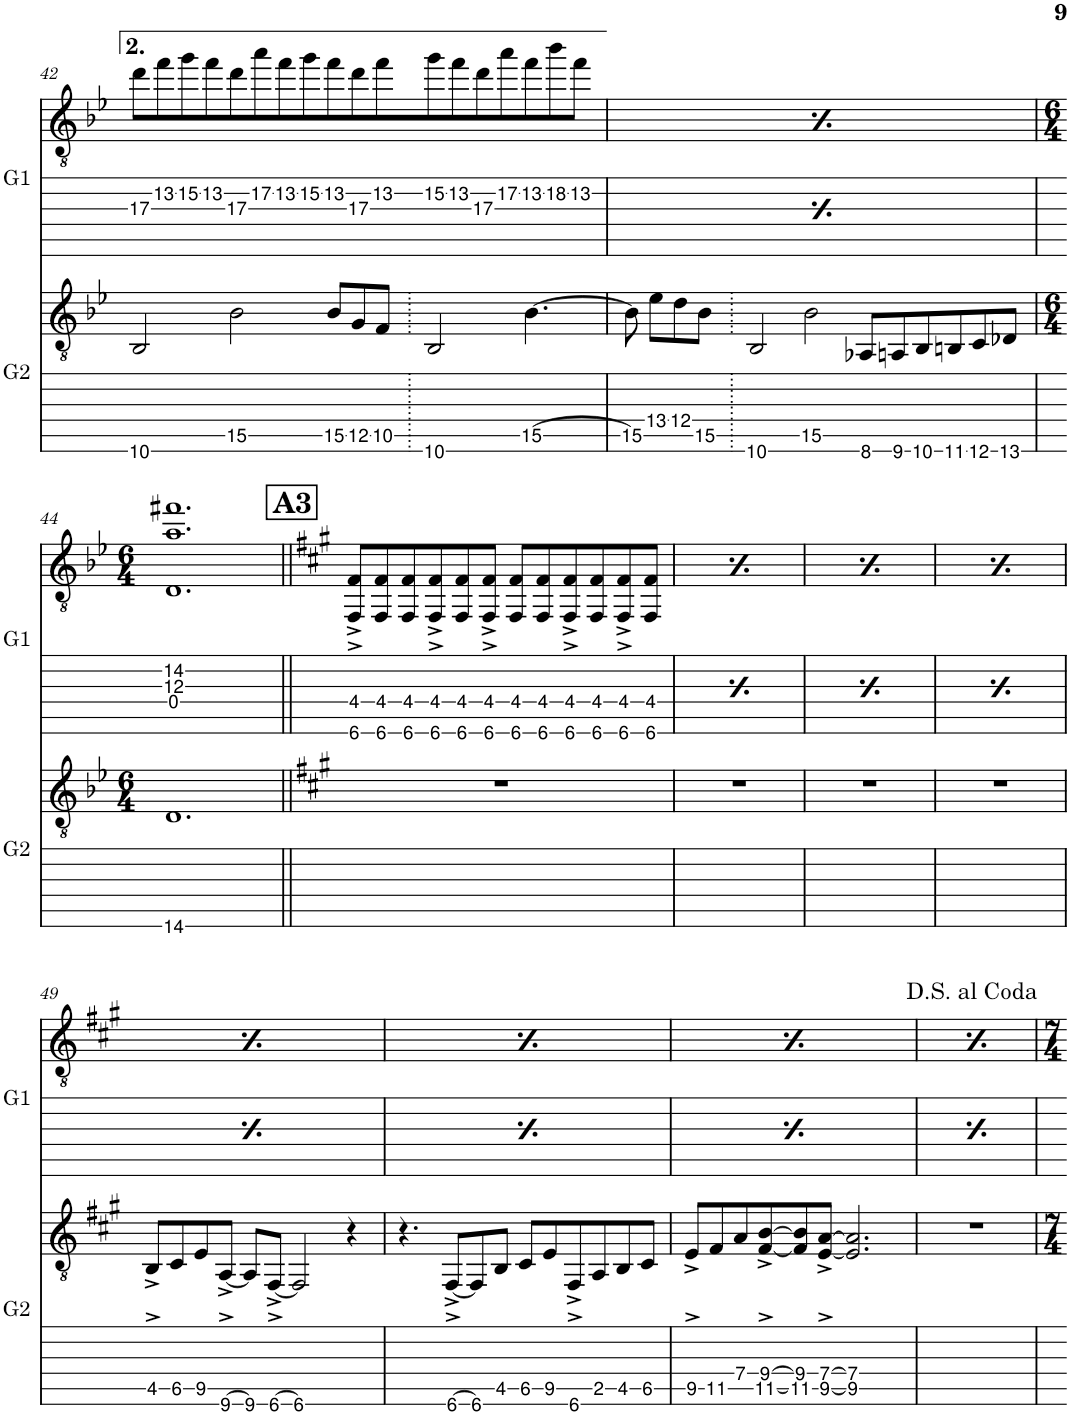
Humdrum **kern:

**kern	**kern	**kern	**kern
*part2	*part2	*part1	*part1
*staff4	*staff3	*staff2	*staff1
*I"G2	*	*I"G1	*
*I'G2	*	*I'G1	*
!!LO:PB:g=z
*	*clefGv2	*	*clefGv2
*k[b-e-]	*k[b-e-]	*k[b-e-]	*k[b-e-]
*M9/4	*M9/4	*M9/4	*M9/4
=42.	=42.	=42	=42
2BB-X	2BB-/	8ddL	8dd\L
.	.	8ff	8ff\
.	.	8gg	8gg\
.	.	8ff	8ff\
2B-X	2B-\	8dd	8dd\
.	.	8aaJ	8aa\
.	.	8ffL	8ff\
.	.	8gg	8gg\
8B-L	8B-/L	8ff	8ff\
8G	8G/	8dd	8dd\
8FJ	8F/J	8ff	8ff\
2BB-	2BB-/	8ggJ	8gg\
.	.	8ffL	8ff\
.	.	8dd	8dd\
.	.	8aa	8aa\
[4.B-	[4.B-\	8ff	8ff\
.	.	8bb-	8bb-\
.	.	8ffJ	8ff\J
=43.	=43.	=43	=43
8B-L]	8B-\]	8ddL	8dd\L
8e-	8e-\L	8ff	8ff\
8d	8d\	8gg	8gg\
8B-J	8B-\J	8ff	8ff\
2BB-X	2BB-/	8dd	8dd\
.	.	8aaJ	8aa\
.	.	8ffL	8ff\
.	.	8gg	8gg\
2B-	2B-\	8ff	8ff\
.	.	8dd	8dd\
.	.	8ff	8ff\
.	.	8ggJ	8gg\
8AA-L	8AA-X/L	8ffL	8ff\
8AA	8AAn/	8dd	8dd\
8BB-	8BB-/	8aa	8aa\
8BB	8BBn/	8ff	8ff\
8C	8C/	8bb-	8bb-\
8D-J	8D-X/J	8ffJ	8ff\J
!!LO:LB:g=z
=44	=44	=44	=44
*M6/4	*M6/4	*M6/4	*M6/4
1.D	1.D	1.D 1.a 1.ff#X	1.D 1.a 1.ff#X
!!LO:REH:place=s1:a:B:cj:fs=14:t=A3
=45||	=45||	=45||	=45||
*k[f#c#g#]	*k[f#c#g#]	*k[f#c#g#]	*k[f#c#g#]
1.r	1.r	8FF#X^\ 8F#X^\L	8FF#/^ 8F#/^L
.	.	8FF#\ 8F#\	8FF#/ 8F#/
.	.	8FF#\ 8F#\	8FF#/ 8F#/
.	.	8FF#^\ 8F#^\	8FF#/^ 8F#/^
.	.	8FF#\ 8F#\	8FF#/ 8F#/
.	.	8FF#^\ 8F#^\J	8FF#/^ 8F#/^J
.	.	8FF#\ 8F#\L	8FF#/ 8F#/L
.	.	8FF#\ 8F#\	8FF#/ 8F#/
.	.	8FF#^\ 8F#^\	8FF#/^ 8F#/^
.	.	8FF#\ 8F#\	8FF#/ 8F#/
.	.	8FF#^\ 8F#^\	8FF#/^ 8F#/^
.	.	8FF#\ 8F#\J	8FF#/ 8F#/J
!!LO:REH:place=s1:a:B:cj:fs=14:t=A3
=46	=46	=46	=46
1.r	1.r	8FF#X^\ 8F#X^\L	8FF#/^ 8F#/^L
.	.	8FF#\ 8F#\	8FF#/ 8F#/
.	.	8FF#\ 8F#\	8FF#/ 8F#/
.	.	8FF#^\ 8F#^\	8FF#/^ 8F#/^
.	.	8FF#\ 8F#\	8FF#/ 8F#/
.	.	8FF#^\ 8F#^\J	8FF#/^ 8F#/^J
.	.	8FF#\ 8F#\L	8FF#/ 8F#/L
.	.	8FF#\ 8F#\	8FF#/ 8F#/
.	.	8FF#^\ 8F#^\	8FF#/^ 8F#/^
.	.	8FF#\ 8F#\	8FF#/ 8F#/
.	.	8FF#^\ 8F#^\	8FF#/^ 8F#/^
.	.	8FF#\ 8F#\J	8FF#/ 8F#/J
!!LO:REH:place=s1:a:B:cj:fs=14:t=A3
=47	=47	=47	=47
1.r	1.r	8FF#X^\ 8F#X^\L	8FF#/^ 8F#/^L
.	.	8FF#\ 8F#\	8FF#/ 8F#/
.	.	8FF#\ 8F#\	8FF#/ 8F#/
.	.	8FF#^\ 8F#^\	8FF#/^ 8F#/^
.	.	8FF#\ 8F#\	8FF#/ 8F#/
.	.	8FF#^\ 8F#^\J	8FF#/^ 8F#/^J
.	.	8FF#\ 8F#\L	8FF#/ 8F#/L
.	.	8FF#\ 8F#\	8FF#/ 8F#/
.	.	8FF#^\ 8F#^\	8FF#/^ 8F#/^
.	.	8FF#\ 8F#\	8FF#/ 8F#/
.	.	8FF#^\ 8F#^\	8FF#/^ 8F#/^
.	.	8FF#\ 8F#\J	8FF#/ 8F#/J
!!LO:REH:place=s1:a:B:cj:fs=14:t=A3
=48	=48	=48	=48
1.r	1.r	8FF#X^\ 8F#X^\L	8FF#/^ 8F#/^L
.	.	8FF#\ 8F#\	8FF#/ 8F#/
.	.	8FF#\ 8F#\	8FF#/ 8F#/
.	.	8FF#^\ 8F#^\	8FF#/^ 8F#/^
.	.	8FF#\ 8F#\	8FF#/ 8F#/
.	.	8FF#^\ 8F#^\J	8FF#/^ 8F#/^J
.	.	8FF#\ 8F#\L	8FF#/ 8F#/L
.	.	8FF#\ 8F#\	8FF#/ 8F#/
.	.	8FF#^\ 8F#^\	8FF#/^ 8F#/^
.	.	8FF#\ 8F#\	8FF#/ 8F#/
.	.	8FF#^\ 8F#^\	8FF#/^ 8F#/^
.	.	8FF#\ 8F#\J	8FF#/ 8F#/J
!!LO:LB:g=z
!!LO:REH:place=s1:a:B:cj:fs=14:t=A3
=49	=49	=49	=49
8BB^L	8BB^/L	8FF#X^\ 8F#X^\L	8FF#/^ 8F#/^L
8C#X	8C#/	8FF#\ 8F#\	8FF#/ 8F#/
8E	8E/	8FF#\ 8F#\	8FF#/ 8F#/
[8AA^	[8AA^/J	8FF#^\ 8F#^\	8FF#/^ 8F#/^
8AA]	8AA/L]	8FF#\ 8F#\	8FF#/ 8F#/
[8FF#X^J	[8FF#^/J	8FF#^\ 8F#^\J	8FF#/^ 8F#/^J
2FF#]	2FF#/]	8FF#\ 8F#\L	8FF#/ 8F#/L
.	.	8FF#\ 8F#\	8FF#/ 8F#/
.	.	8FF#^\ 8F#^\	8FF#/^ 8F#/^
.	.	8FF#\ 8F#\	8FF#/ 8F#/
4r	4r	8FF#^\ 8F#^\	8FF#/^ 8F#/^
.	.	8FF#\ 8F#\J	8FF#/ 8F#/J
!!LO:REH:place=s1:a:B:cj:fs=14:t=A3
=50	=50	=50	=50
4.r	4.r	8FF#X^\ 8F#X^\L	8FF#/^ 8F#/^L
.	.	8FF#\ 8F#\	8FF#/ 8F#/
.	.	8FF#\ 8F#\	8FF#/ 8F#/
[8FF#^L	[8FF#^/L	8FF#^\ 8F#^\	8FF#/^ 8F#/^
8FF#]	8FF#/]	8FF#\ 8F#\	8FF#/ 8F#/
8BBJ	8BB/J	8FF#^\ 8F#^\J	8FF#/^ 8F#/^J
8C#L	8C#/L	8FF#\ 8F#\L	8FF#/ 8F#/L
8E	8E/	8FF#\ 8F#\	8FF#/ 8F#/
8FF#^	8FF#^/	8FF#^\ 8F#^\	8FF#/^ 8F#/^
8AA	8AA/	8FF#\ 8F#\	8FF#/ 8F#/
8BB	8BB/	8FF#^\ 8F#^\	8FF#/^ 8F#/^
8C#J	8C#/J	8FF#\ 8F#\J	8FF#/ 8F#/J
!!LO:REH:place=s1:a:B:cj:fs=14:t=A3
=51	=51	=51	=51
8E^L	8E^/L	8FF#X^\ 8F#X^\L	8FF#/^ 8F#/^L
8F#	8F#/	8FF#\ 8F#\	8FF#/ 8F#/
8A	8A/	8FF#\ 8F#\	8FF#/ 8F#/
[8F#^\ [8B^\	[8F#/^ [8B/^	8FF#^\ 8F#^\	8FF#/^ 8F#/^
8F#]\ 8B]\	8F#/] 8B/]	8FF#\ 8F#\	8FF#/ 8F#/
[8E^\ [8A^\J	[8E/^ [8A/^J	8FF#^\ 8F#^\J	8FF#/^ 8F#/^J
2.E] 2.A]	2.E/] 2.A/]	8FF#\ 8F#\L	8FF#/ 8F#/L
.	.	8FF#\ 8F#\	8FF#/ 8F#/
.	.	8FF#^\ 8F#^\	8FF#/^ 8F#/^
.	.	8FF#\ 8F#\	8FF#/ 8F#/
.	.	8FF#^\ 8F#^\	8FF#/^ 8F#/^
.	.	8FF#\ 8F#\J	8FF#/ 8F#/J
!!LO:REH:place=s1:a:B:cj:fs=14:t=A3
=52	=52	=52	=52
1.r	1.r	8FF#X^\ 8F#X^\L	8FF#/^ 8F#/^L
.	.	8FF#\ 8F#\	8FF#/ 8F#/
.	.	8FF#\ 8F#\	8FF#/ 8F#/
.	.	8FF#^\ 8F#^\	8FF#/^ 8F#/^
.	.	8FF#\ 8F#\	8FF#/ 8F#/
.	.	8FF#^\ 8F#^\J	8FF#/^ 8F#/^J
.	.	8FF#\ 8F#\L	8FF#/ 8F#/L
.	.	8FF#\ 8F#\	8FF#/ 8F#/
.	.	8FF#^\ 8F#^\	8FF#/^ 8F#/^
.	.	8FF#\ 8F#\	8FF#/ 8F#/
.	.	8FF#^\ 8F#^\	8FF#/^ 8F#/^
.	.	8FF#\ 8F#\J	8FF#/ 8F#/J
=	=	=	=
*-	*-	*-	*-
